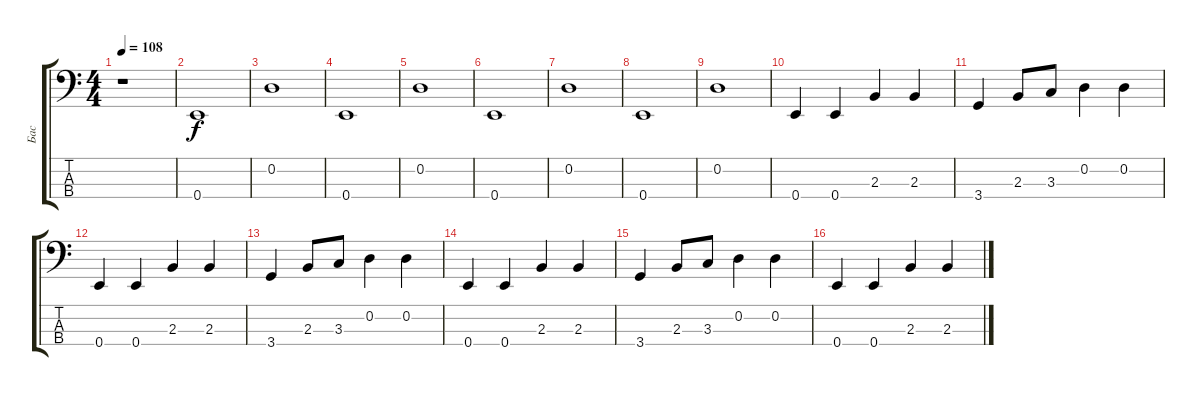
\track ("Бас" "Бас") {instrument electricbassfinger}
\staff {score tabs}
\tuning (G2 D2 A1 E1) {hide}
\ts (4 4)
\tempo 108
\clef f4
\ks c
r.1{dy f instrument electricbassfinger} |
0.4.1 |
0.2.1 |
0.4.1 |
0.2.1 |
0.4.1 |
0.2.1 |
0.4.1 |
0.2.1 |
0.4.4 0.4.4 2.3.4 2.3.4 |
3.4.4 2.3.8 3.3.8 0.2.4 0.2.4 |
0.4.4 0.4.4 2.3.4 2.3.4 |
3.4.4 2.3.8 3.3.8 0.2.4 0.2.4 |
0.4.4 0.4.4 2.3.4 2.3.4 |
3.4.4 2.3.8 3.3.8 0.2.4 0.2.4 |
0.4.4 0.4.4 2.3.4 2.3.4
